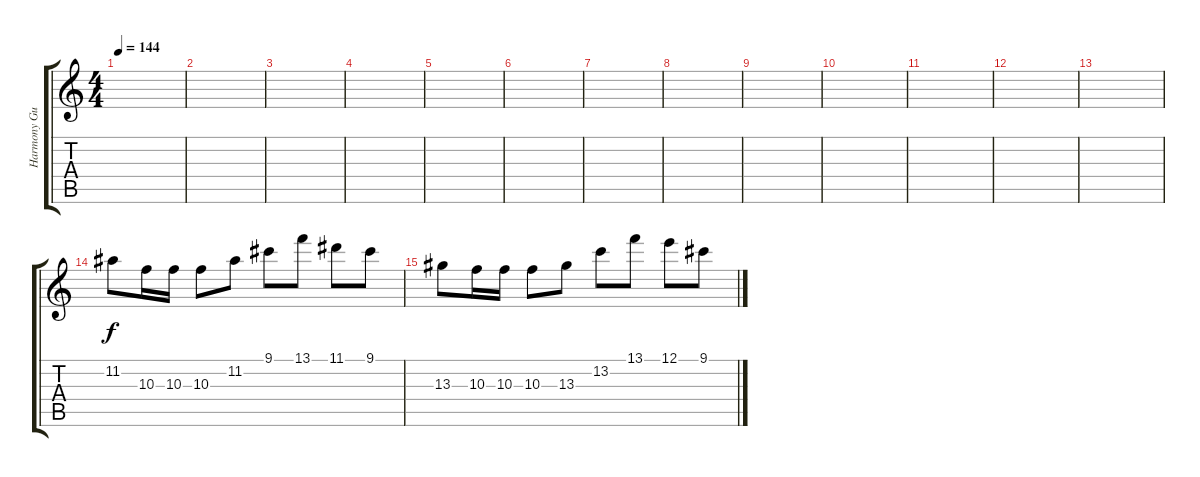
\track ("Harmony Guitar - Luca Turilli" "Harmony Gu") {instrument distortionguitar}
\staff {score tabs}
\tuning (E4 B3 G3 D3 A2 E2) {hide}
\ts (4 4)
\tempo 144
\clef g2
\ks c
|
|
|
|
|
|
|
|
|
|
|
|
|
11.2.8 10.3.16 10.3.16 10.3.8 11.2.8 9.1.8 13.1.8 11.1.8 9.1.8 |
13.3.8 10.3.16 10.3.16 10.3.8 13.3.8 13.2.8 13.1.8 12.1.8 9.1.8
